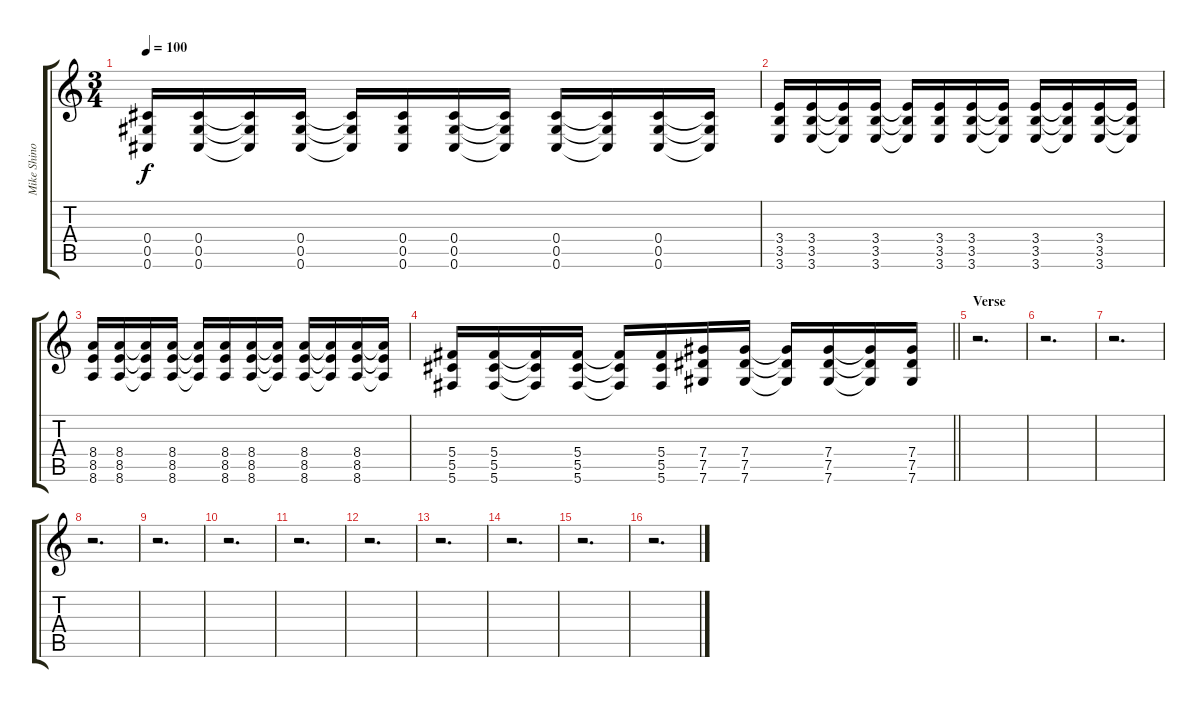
\track ("Mike Shinoda" "Mike Shino") {instrument distortionguitar}
\staff {score tabs}
\tuning (Eb4 Bb3 Gb3 Db3 Ab2 Db2) {hide}
\ts (3 4)
\tempo 100
\clef g2
\ks c
(0.4 0.5 0.6).16{dy f} (0.4 0.5 0.6).16 (0.4{t} 0.5{t} 0.6{t}).16 (0.4 0.5 0.6).16 (0.4{t} 0.5{t} 0.6{t}).16 (0.4 0.5 0.6).16 (0.4 0.5 0.6).16 (0.4{t} 0.5{t} 0.6{t}).16 (0.4 0.5 0.6).16 (0.4{t} 0.5{t} 0.6{t}).16 (0.4 0.5 0.6).16 (0.4{t} 0.5{t} 0.6{t}).16 |
(3.4 3.5 3.6).16 (3.4 3.5 3.6).16 (3.4{t} 3.5{t} 3.6{t}).16 (3.4 3.5 3.6).16 (3.4{t} 3.5{t} 3.6{t}).16 (3.4 3.5 3.6).16 (3.4 3.5 3.6).16 (3.4{t} 3.5{t} 3.6{t}).16 (3.4 3.5 3.6).16 (3.4{t} 3.5{t} 3.6{t}).16 (3.4 3.5 3.6).16 (3.4{t} 3.5{t} 3.6{t}).16 |
(8.4 8.5 8.6).16 (8.4 8.5 8.6).16 (8.4{t} 8.5{t} 8.6{t}).16 (8.4 8.5 8.6).16 (8.4{t} 8.5{t} 8.6{t}).16 (8.4 8.5 8.6).16 (8.4 8.5 8.6).16 (8.4{t} 8.5{t} 8.6{t}).16 (8.4 8.5 8.6).16 (8.4{t} 8.5{t} 8.6{t}).16 (8.4 8.5 8.6).16 (8.4{t} 8.5{t} 8.6{t}).16 |
\barLineRight lightlight
(5.4 5.5 5.6).16 (5.4 5.5 5.6).16 (5.4{t} 5.5{t} 5.6{t}).16 (5.4 5.5 5.6).16 (5.4{t} 5.5{t} 5.6{t}).16 (5.4 5.5 5.6).16 (7.4 7.5 7.6).16 (7.4 7.5 7.6).16 (7.4{t} 7.5{t} 7.6{t}).16 (7.4 7.5 7.6).16 (7.4{t} 7.5{t} 7.6{t}).16 (7.4 7.5 7.6).16 |
\section ("" "Verse")
r.2{d} |
r.2{d} |
r.2{d} |
r.2{d} |
r.2{d} |
r.2{d} |
r.2{d} |
r.2{d} |
r.2{d} |
r.2{d} |
r.2{d} |
r.2{d}
